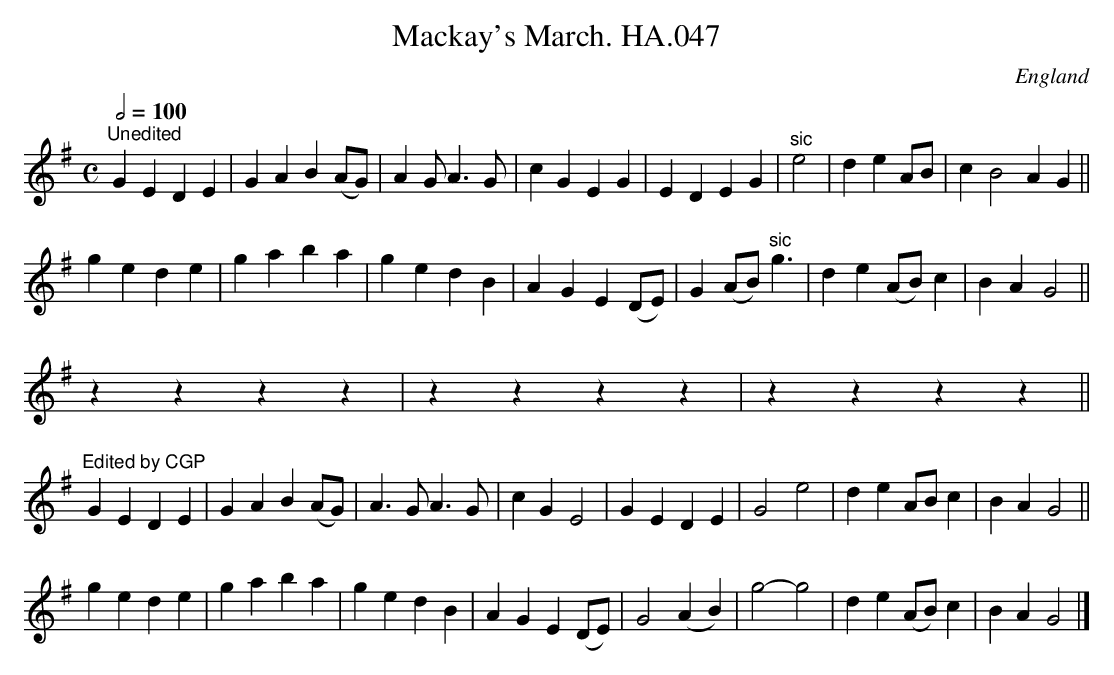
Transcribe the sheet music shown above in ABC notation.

X:1
T:Mackay's March. HA.047
L:1/4
M:C
O:England
Q:1/2=100
K:G
"^Unedited"GEDE|GAB(A/G/)|AG/A>G|cGEG|EDEG|"^sic"e2|deA/B/|cB2AG||!
gede|gaba|gedB|AGE(D/E/)|G(A/B/)"^sic"g3/2|de(A/B/)c|BAG2||!
zzzz|zzzz|zzzz||!
"^Edited by CGP"\
GEDE|GAB(A/G/)|A>GA>G|cGE2|GEDE|G2e2|deA/B/c|BAG2||!
gede|gaba|gedB|AGE(D/E/)|G2(AB)|g2-g2|de(A/B/)c|BAG2|]
